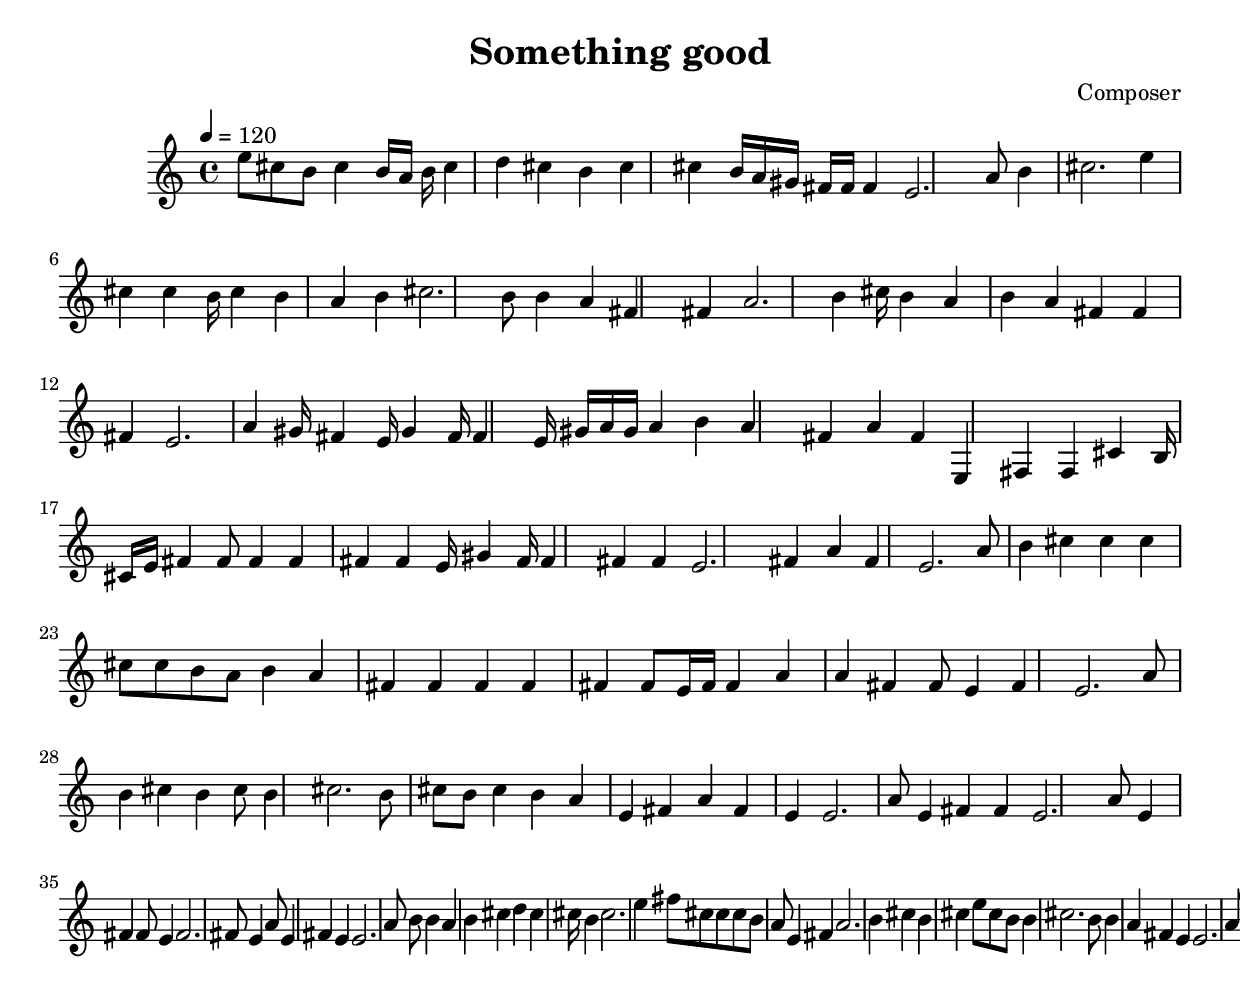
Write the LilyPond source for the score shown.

\version "2.18.2"

\header {
  title = "Something good"
  composer = "Composer"
}

\score
{
  \new Staff
  {
    \tempo 4=120
    \key c \major
    \clef treble
{ e''8 cis''8 b'8 cis''4 b'16 a'16 b'16 cis''4 d''4 cis''4 b'4 cis''4 cis''4 b'16 a'16 gis'16 fis'16 fis'16 fis'4 e'2. a'8 b'4 cis''2. e''4 cis''4 cis''4 b'16 cis''4 b'4 a'4 b'4 cis''2. b'8 b'4 a'4 fis'4 fis'4 a'2. b'4 cis''16 b'4 a'4 b'4 a'4 fis'4 fis'4 fis'4 e'2. a'4 gis'16 fis'4 e'16 gis'4 fis'16 fis'4 e'16 gis'16 a'16 gis'16 a'4 b'4 a'4 fis'4 a'4 fis'4 e4 fis4 fis4 cis'4 b16 cis'16 e'16 fis'4 fis'8 fis'4 fis'4 fis'4 fis'4 e'16 gis'4 fis'16 fis'4 fis'4 fis'4 e'2. fis'4 a'4 fis'4 e'2. a'8 b'4 cis''4 cis''4 cis''4 cis''8 cis''8 b'8 a'8 b'4 a'4 fis'4 fis'4 fis'4 fis'4 fis'4 fis'8 e'16 fis'16 fis'4 a'4 a'4 fis'4 fis'8 e'4 fis'4 e'2. a'8 b'4 cis''4 b'4 cis''8 b'4 cis''2. b'8 cis''8 b'8 cis''4 b'4 a'4 e'4 fis'4 a'4 fis'4 e'4 e'2. a'8 e'4 fis'4 fis'4 e'2. a'8 e'4 fis'4 fis'8 e'4 fis'2. fis'8 e'4 a'8 e'4 fis'4 e'4 e'2. a'8 b'8 b'4 a'4 b'4 cis''4 d''4 cis''4 cis''16 b'4 cis''2. e''4 fis''8 cis''8 cis''8 cis''8 b'8 a'8 e'4 fis'4 a'2. b'4 cis''4 b'4 cis''4 e''8 cis''8 b'8 b'4 cis''2. b'8 b'4 a'4 fis'4 e'4 e'2. a'8 b'4 a'4 fis'4 e'16 fis'16 fis'8 e''8 fis''8 cis''8 b'8 a'8 e'4 fis'4 fis'4 fis'4 e4 fis4 cis'4 b16 cis'16 e'16 fis'16 a'16 gis'16 fis'4 e'2. a'4 gis'4 fis'16 gis'16 a'4 b'8 cis''8 cis''8 b'2. cis''8 b'2. cis''8 b'2. cis''8 cis''8 b'2. cis''8 b'8 cis''8 cis''8 b'8 cis''8 cis''8 b'8 b'8 a'8 b'4 cis''4 b'4 cis''4 b'4 a'4 b'8 b'4 cis''8 b'8 cis''8 cis''8 b'8 a'4 } \\ 
  } % Staff


  \layout {
    \context { \RemoveEmptyStaffContext }
  }
  \midi { }
} % score